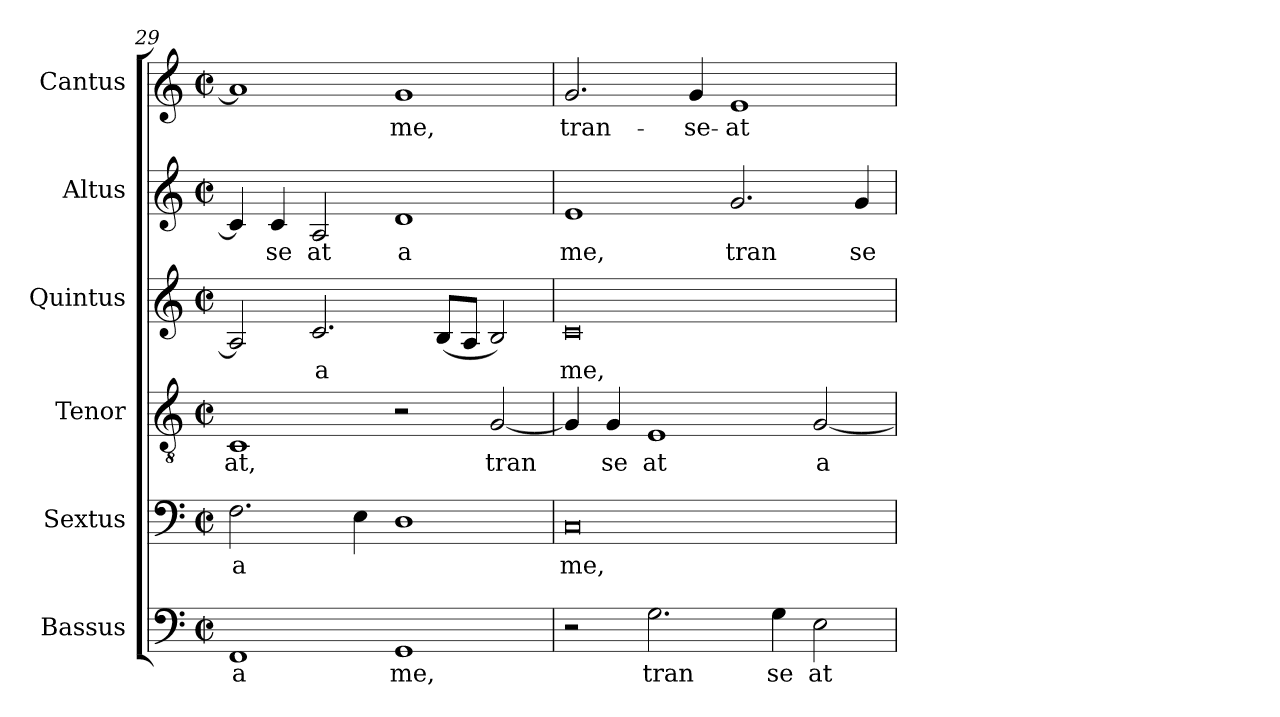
**kern	**text	**kern	**text	**kern	**text	**kern	**text	**kern	**text	**kern	**text
*part6	*part6	*part5	*part5	*part4	*part4	*part3	*part3	*part2	*part2	*part1	*part1
*staff6	*staff6	*staff5	*staff5	*staff4	*staff4	*staff3	*staff3	*staff2	*staff2	*staff1	*staff1
*I"Bassus	*	*I"Sextus	*	*I"Tenor	*	*I"Quintus	*	*I"Altus	*	*I"Cantus	*
*clefF4	*	*clefF4	*	*clefGv2	*	*clefG2	*	*clefG2	*	*clefG2	*
*k[]	*	*k[]	*	*k[]	*	*k[]	*	*k[]	*	*k[]	*
*C:	*	*C:	*	*C:	*	*C:	*	*C:	*	*C:	*
*M2/2	*	*M2/2	*	*M2/2	*	*M2/2	*	*M2/2	*	*M2/2	*
*met(c|)	*	*met(c|)	*	*met(c|)	*	*met(c|)	*	*met(c|)	*	*met(c|)	*
=29	=29	=29	=29	=29	=29	=29	=29	=29	=29	=29	=29
!	!LO:LY:b:cj	!	!LO:LY:b:cj	!	!LO:LY:b:cj	!	!LO:LY:b:cj	!	!LO:LY:b:cj	!	!LO:LY:b:cj
1FF	a	2.F\	a	1C	at,	2A/]	.	4c/]	.	1a]	.
!	!	!	!	!	!	!	!	!	!LO:LY:b:cj	!	!
.	.	.	.	.	.	.	.	4c/	se	.	.
!	!	!	!	!	!	!	!LO:LY:b:cj	!	!LO:LY:b:cj	!	!
.	.	.	.	.	.	2.c/	a	2A/	at	.	.
!	!	!	!LO:LY:b:cj	!	!	!	!	!	!	!	!
.	.	4E\	.	.	.	.	.	.	.	.	.
!	!LO:LY:b:cj	!	!LO:LY:b:cj	!	!	!	!	!	!LO:LY:b:cj	!	!LO:LY:b:cj
1GG	me,	1D	.	2r	.	.	.	1d	a	1g	me,
!	!	!	!	!	!	!	!LO:LY:b:cj	!	!	!	!
.	.	.	.	.	.	(>8B/L	.	.	.	.	.
!	!	!	!	!	!	!	!LO:LY:b:cj	!	!	!	!
.	.	.	.	.	.	8A/J	.	.	.	.	.
!	!	!	!	!	!LO:LY:b:cj	!	!LO:LY:b:cj	!	!	!	!
.	.	.	.	[<2G/	tran	2B/)	.	.	.	.	.
=30	=30	=30	=30	=30	=30	=30	=30	=30	=30	=30	=30
!	!	!	!LO:LY:b:cj	!	!LO:LY:b:cj	!	!LO:LY:b:cj	!	!LO:LY:b:cj	!	!LO:LY:b:cj
2r	.	0C	me,	4G/]	.	0c	me,	1e	me,	2.g/	tran-
!	!	!	!	!	!LO:LY:b:cj	!	!	!	!	!	!
.	.	.	.	4G/	se	.	.	.	.	.	.
!	!LO:LY:b:cj	!	!	!	!LO:LY:b:cj	!	!	!	!	!	!
2.G\	tran	.	.	1E	at	.	.	.	.	.	.
!	!	!	!	!	!	!	!	!	!	!	!LO:LY:b:cj
.	.	.	.	.	.	.	.	.	.	4g/	-se-
!	!	!	!	!	!	!	!	!	!LO:LY:b:cj	!	!LO:LY:b:cj
.	.	.	.	.	.	.	.	2.g/	tran	1e	-at
!	!LO:LY:b:cj	!	!	!	!	!	!	!	!	!	!
4G\	se	.	.	.	.	.	.	.	.	.	.
!	!LO:LY:b:cj	!	!	!	!LO:LY:b:cj	!	!	!	!	!	!
2E\	at	.	.	[<2G/	a	.	.	.	.	.	.
!	!	!	!	!	!	!	!	!	!LO:LY:b:cj	!	!
.	.	.	.	.	.	.	.	4g/	se	.	.
=	=	=	=	=	=	=	=	=	=	=	=
*-	*-	*-	*-	*-	*-	*-	*-	*-	*-	*-	*-
